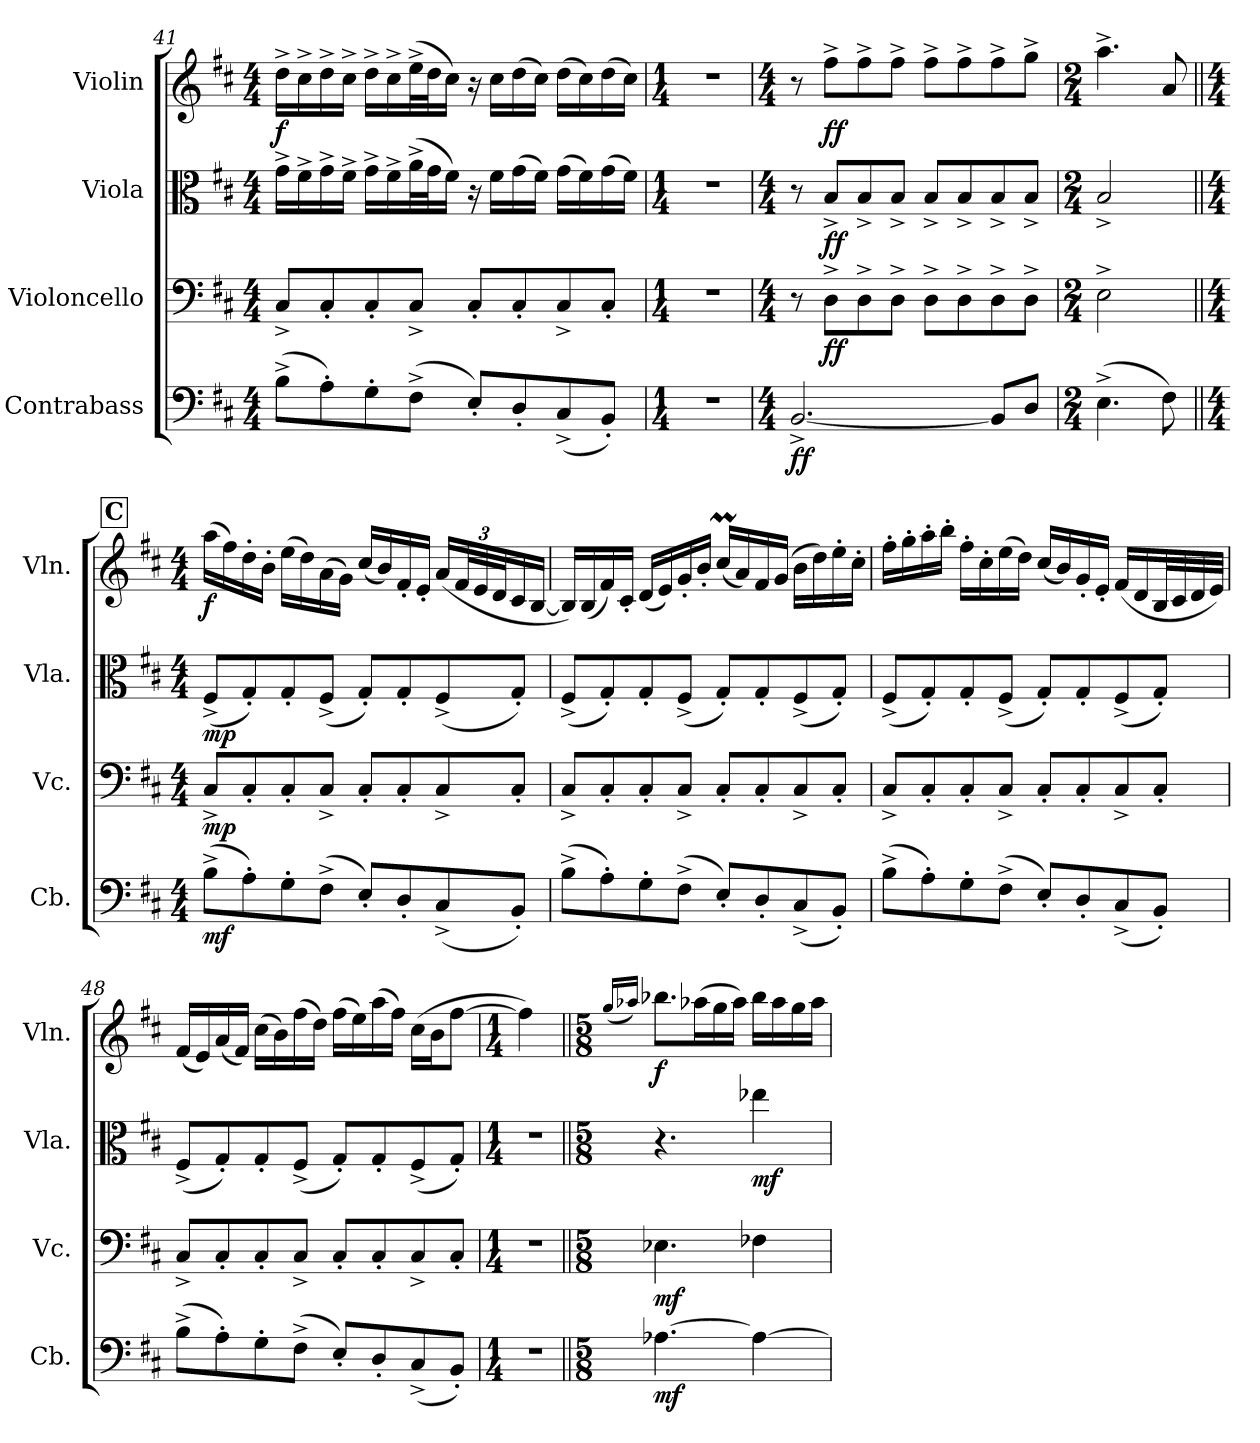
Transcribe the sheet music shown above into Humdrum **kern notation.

**kern	**dynam	**kern	**dynam	**kern	**dynam	**kern	**dynam
*part4	*part4	*part3	*part3	*part2	*part2	*part1	*part1
*staff4	*staff4	*staff3	*staff3	*staff2	*staff2	*staff1	*staff1
*I"Contrabass	*	*I"Violoncello	*	*I"Viola	*	*I"Violin	*
*I'Cb.	*	*I'Vc.	*	*I'Vla.	*	*I'Vln.	*
*clefF4	*	*clefF4	*	*clefC3	*	*clefG2	*
*ITrd7c12	*	*	*	*	*	*	*
*k[f#c#]	*	*k[f#c#]	*	*k[f#c#]	*	*k[f#c#]	*
*M4/4	*	*M4/4	*	*M4/4	*	*M4/4	*
=41	=41	=41	=41	=41	=41	=41	=41
!	!	!	!	!	!	!	!LO:DY:b
(>8BB^\L	.	8C#^/L	.	16g^\LL	.	16dd^\LL	f
.	.	.	.	16f#^\	.	16cc#^\	.
8AA'\)	.	8C#'/	.	16g^\	.	16dd^\	.
.	.	.	.	16f#^\JJ	.	16cc#^\JJ	.
8GG'\	.	8C#'/	.	16g^\LL	.	16dd^\LL	.
.	.	.	.	16f#^\	.	16cc#^\	.
(>8FF#^\J	.	8C#^/J	.	(>32a^\L	.	(>32ee^\L	.
.	.	.	.	32g\J	.	32dd\J	.
.	.	.	.	16f#\JJ)	.	16cc#\JJ)	.
8EE'/L)	.	8C#'/L	.	16r	.	16r	.
.	.	.	.	16f#\LL	.	16cc#\LL	.
8DD'/	.	8C#'/	.	(>16g\	.	(>16dd\	.
.	.	.	.	16f#\JJ)	.	16cc#\JJ)	.
(<8CC#^/	.	8C#^/	.	(>16g\LL	.	(>16dd\LL	.
.	.	.	.	16f#\)	.	16cc#\)	.
8BBB'/J)	.	8C#'/J	.	(>16g\	.	(>16dd\	.
.	.	.	.	16f#\JJ)	.	16cc#\JJ)	.
=42	=42	=42	=42	=42	=42	=42	=42
*M1/4	*	*M1/4	*	*M1/4	*	*M1/4	*
4r	.	4r	.	4r	.	4r	.
!!LO:LB:g=z
=43	=43	=43	=43	=43	=43	=43	=43
*M4/4	*	*M4/4	*	*M4/4	*	*M4/4	*
!	!LO:DY:b	!	!	!	!	!	!
[2.BBB^/	ff	8r	.	8r	.	8r	.
!	!	!	!LO:DY:b	!	!LO:DY:b	!	!LO:DY:b
.	.	8D^\L	ff	8B^/L	ff	8ff#^\L	ff
.	.	8D^\	.	8B^/	.	8ff#^\	.
.	.	8D^\J	.	8B^/J	.	8ff#^\J	.
.	.	8D^\L	.	8B^/L	.	8ff#^\L	.
.	.	8D^\	.	8B^/	.	8ff#^\	.
8BBB/L]	.	8D^\	.	8B^/	.	8ff#^\	.
8DD/J	.	8D^\J	.	8B^/J	.	8gg^\J	.
=44	=44	=44	=44	=44	=44	=44	=44
*M2/4	*	*M2/4	*	*M2/4	*	*M2/4	*
(>4.EE^\	.	2E^\	.	2B^/	.	4.aa^\	.
8FF#\)	.	.	.	.	.	8a/	.
!!LO:REH:place=s1:a:B:fs=14:t=C
=45||	=45||	=45||	=45||	=45||	=45||	=45||	=45||
*M4/4	*	*M4/4	*	*M4/4	*	*M4/4	*
!	!LO:DY:b	!	!LO:DY:b	!	!LO:DY:b	!	!LO:DY:b
(>8BB^\L	mf	8C#^/L	mp	(<8F#^/L	mp	(>16aa\LL	f
.	.	.	.	.	.	16ff#\)	.
8AA'\)	.	8C#'/	.	8G'/)	.	16dd'\	.
.	.	.	.	.	.	16b'\JJ	.
8GG'\	.	8C#'/	.	8G'/	.	(>16ee\LL	.
.	.	.	.	.	.	16dd\)	.
(>8FF#^\J	.	8C#^/J	.	(<8F#^/J	.	(>16a\	.
.	.	.	.	.	.	16g\JJ)	.
8EE'/L)	.	8C#'/L	.	8G'/L)	.	(<16cc#/LL	.
.	.	.	.	.	.	16b/)	.
8DD'/	.	8C#'/	.	8G'/	.	16f#'/	.
.	.	.	.	.	.	16e'/JJ	.
(<8CC#^/	.	8C#^/	.	(<8F#^/	.	(<16a/LL	.
*	*	*	*	*	*	*Xbrackettup	*
.	.	.	.	.	.	48f#/L	.
.	.	.	.	.	.	48e/	.
.	.	.	.	.	.	48d/J	.
8BBB'/J)	.	8C#'/J	.	8G'/J)	.	16c#/	.
.	.	.	.	.	.	[16B/JJ	.
!!LO:LB:g=z
=46	=46	=46	=46	=46	=46	=46	=46
(>8BB^\L	.	8C#^/L	.	(<8F#^/L	.	16B/LL])	.
.	.	.	.	.	.	(<16B/	.
8AA'\)	.	8C#'/	.	8G'/)	.	16f#/)	.
.	.	.	.	.	.	16c#'/JJ	.
8GG'\	.	8C#'/	.	8G'/	.	(<16d/LL	.
.	.	.	.	.	.	16e/)	.
(>8FF#^\J	.	8C#^/J	.	(<8F#^/J	.	16g'/	.
.	.	.	.	.	.	16b'/JJ	.
8EE'/L)	.	8C#'/L	.	8G'/L)	.	(<16cc#m/LL	.
.	.	.	.	.	.	16a/)	.
8DD'/	.	8C#'/	.	8G'/	.	16f#/	.
.	.	.	.	.	.	(>16g/JJ	.
(<8CC#^/	.	8C#^/	.	(<8F#^/	.	16b\LL	.
.	.	.	.	.	.	16dd\)	.
8BBB'/J)	.	8C#'/J	.	8G'/J)	.	16ee'\	.
.	.	.	.	.	.	16cc#'\JJ	.
=47	=47	=47	=47	=47	=47	=47	=47
(>8BB^\L	.	8C#^/L	.	(<8F#^/L	.	16ff#'\LL	.
.	.	.	.	.	.	16gg'\	.
8AA'\)	.	8C#'/	.	8G'/)	.	16aa'\	.
.	.	.	.	.	.	16bb'\JJ	.
8GG'\	.	8C#'/	.	8G'/	.	16ff#'\LL	.
.	.	.	.	.	.	16cc#'\	.
(>8FF#^\J	.	8C#^/J	.	(<8F#^/J	.	(>16ee\	.
.	.	.	.	.	.	16dd\JJ)	.
8EE'/L)	.	8C#'/L	.	8G'/L)	.	(<16cc#/LL	.
.	.	.	.	.	.	16b/)	.
8DD'/	.	8C#'/	.	8G'/	.	16g'/	.
.	.	.	.	.	.	16e'/JJ	.
(<8CC#^/	.	8C#^/	.	(<8F#^/	.	(<16f#/LL	.
.	.	.	.	.	.	16d/	.
8BBB'/J)	.	8C#'/J	.	8G'/J)	.	32B/L	.
.	.	.	.	.	.	32c#/	.
.	.	.	.	.	.	32d/	.
.	.	.	.	.	.	32e/JJJ)	.
=48	=48	=48	=48	=48	=48	=48	=48
(>8BB^\L	.	8C#^/L	.	(<8F#^/L	.	(<16f#/LL	.
.	.	.	.	.	.	16e/)	.
8AA'\)	.	8C#'/	.	8G'/)	.	(<16a/	.
.	.	.	.	.	.	16f#/JJ)	.
8GG'\	.	8C#'/	.	8G'/	.	(>16cc#\LL	.
.	.	.	.	.	.	16b\)	.
(>8FF#^\J	.	8C#^/J	.	(<8F#^/J	.	(>16ff#\	.
.	.	.	.	.	.	16dd\JJ)	.
8EE'/L)	.	8C#'/L	.	8G'/L)	.	(>16ff#\LL	.
.	.	.	.	.	.	16ee\)	.
8DD'/	.	8C#'/	.	8G'/	.	(>16aa\	.
.	.	.	.	.	.	16ff#\JJ)	.
(<8CC#^/	.	8C#^/	.	(<8F#^/	.	(>16cc#\LL	.
.	.	.	.	.	.	16b\J	.
8BBB'/J)	.	8C#'/J	.	8G'/J)	.	[8ff#\J	.
=49	=49	=49	=49	=49	=49	=49	=49
*M1/4	*	*M1/4	*	*M1/4	*	*M1/4	*
4r	.	4r	.	4r	.	4ff#\])	.
!!LO:PB:g=z
=50||	=50||	=50||	=50||	=50||	=50||	=50||	=50||
*M5/8	*	*M5/8	*	*M5/8	*	*M5/8	*
.	.	.	.	.	.	(<16qgg/LL	.
.	.	.	.	.	.	16qaa-X/JJ)	.
!	!LO:DY:b	!	!LO:DY:b	!	!	!	!LO:DY:b
[4.AA-X\	mf	4.E-X\	mf	4.r	.	8.bb-X\L	f
.	.	.	.	.	.	(>16aa-\L	.
.	.	.	.	.	.	16gg\	.
.	.	.	.	.	.	16aa-\JJ)	.
!	!	!	!	!	!LO:DY:b	!	!
4AA-\_	.	4F-X\	.	4ee-X\	mf	16bb-\LL	.
.	.	.	.	.	.	16aa-\	.
.	.	.	.	.	.	16gg\	.
.	.	.	.	.	.	16aa-\JJ	.
=	=	=	=	=	=	=	=
*-	*-	*-	*-	*-	*-	*-	*-
